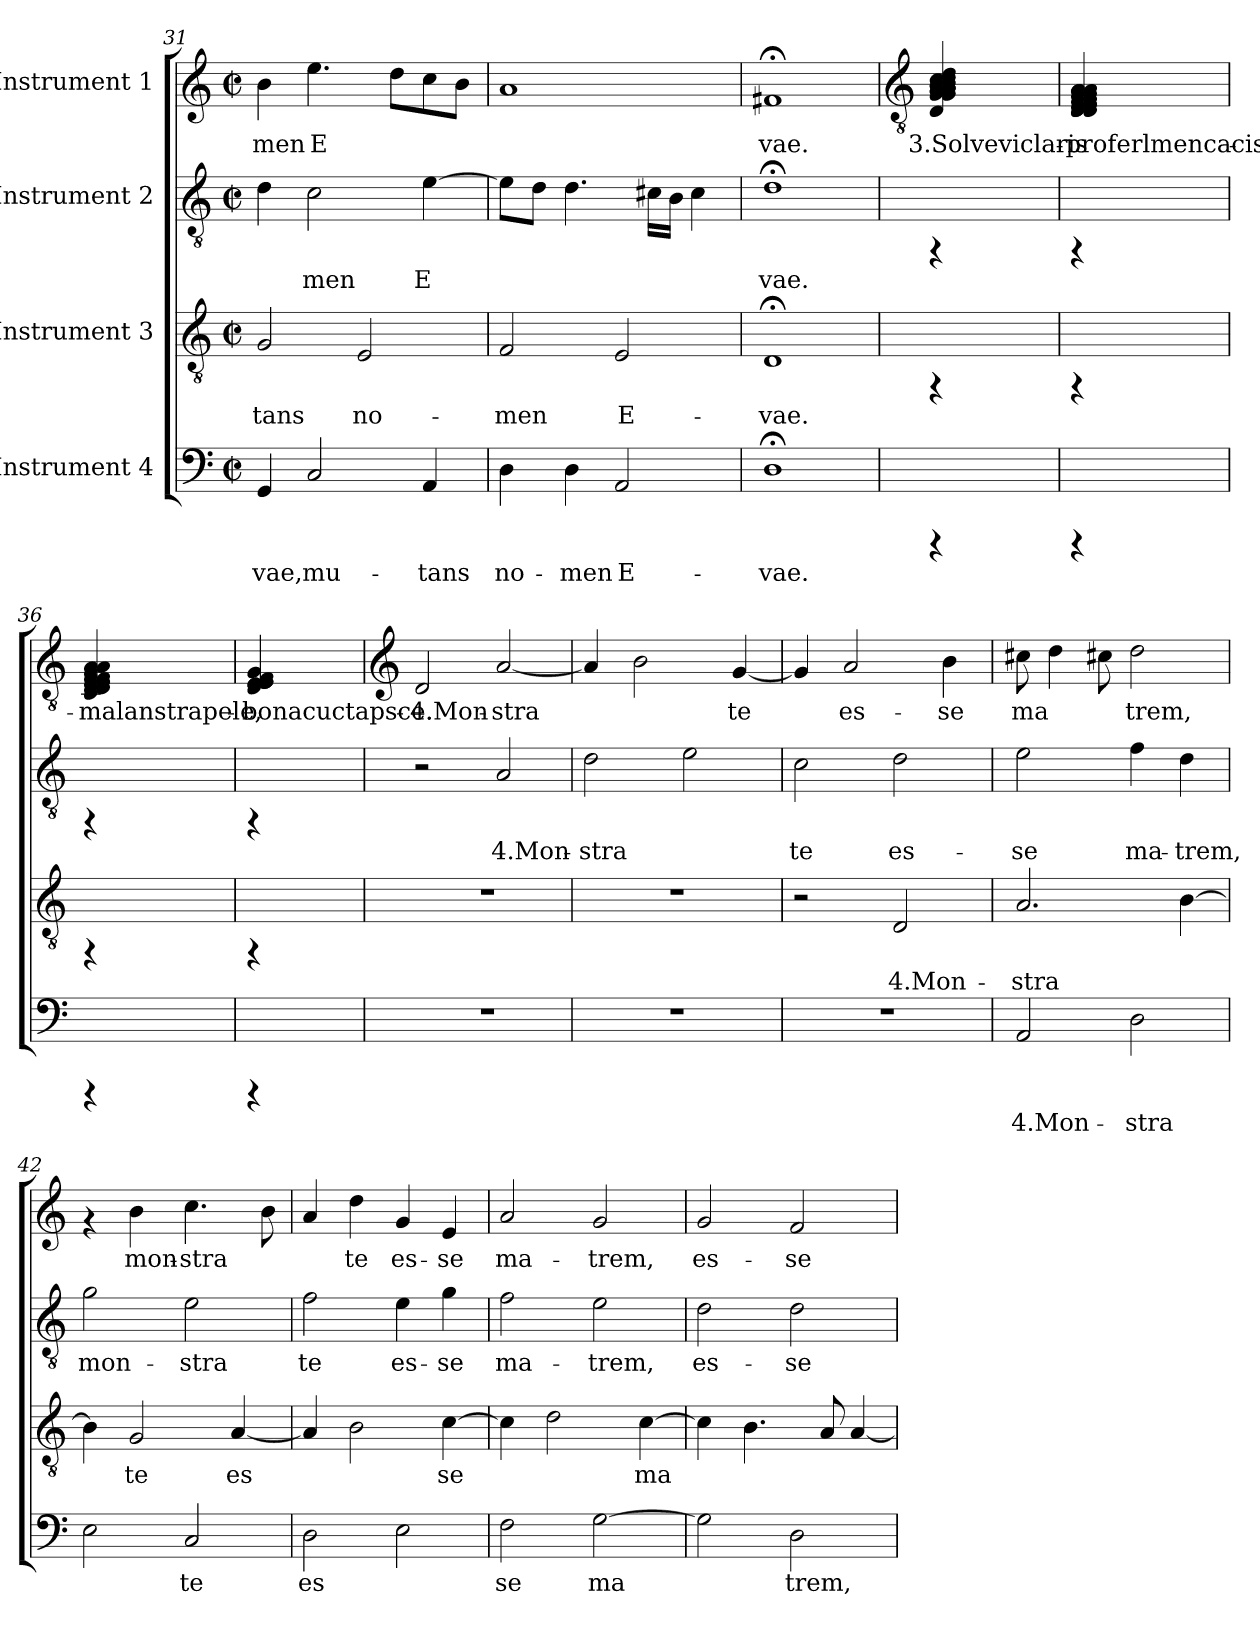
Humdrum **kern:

**kern	**text	**kern	**text	**kern	**text	**kern	**text
*part4	*part4	*part3	*part3	*part2	*part2	*part1	*part1
*staff4	*staff4	*staff3	*staff3	*staff2	*staff2	*staff1	*staff1
*I"Instrument 4	*	*I"Instrument 3	*	*I"Instrument 2	*	*I"Instrument 1	*
*clefF4	*	*clefGv2	*	*clefGv2	*	*clefG2	*
*k[]	*	*k[]	*	*k[]	*	*k[]	*
*C:	*	*C:	*	*C:	*	*C:	*
*M2/2	*	*M2/2	*	*M2/2	*	*M2/2	*
*met(c|)	*	*met(c|)	*	*met(c|)	*	*met(c|)	*
=31	=31	=31	=31	=31	=31	=31	=31
!	!LO:LY:b:rj	!	!LO:LY:b:rj	!	!LO:LY:b:rj	!	!LO:LY:b:rj
4GG/	-vae,	2G/	-tans	4d\	--	4b\	-men
!	!LO:LY:b:rj	!	!	!	!LO:LY:b:rj	!	!LO:LY:b:rj
2C/	mu-	.	.	2c\	-men	4.ee\	E-
!	!	!	!LO:LY:b:rj	!	!	!	!
.	.	2E/	no-	.	.	.	.
!	!	!	!	!	!	!	!LO:LY:b:rj
.	.	.	.	.	.	8dd\L	--
!	!LO:LY:b:rj	!	!	!	!LO:LY:b:rj	!	!LO:LY:b:rj
4AA/	-tans	.	.	[>4e\	E-	8cc\	--
!	!	!	!	!	!	!	!LO:LY:b:rj
.	.	.	.	.	.	8b\J	--
=32	=32	=32	=32	=32	=32	=32	=32
!	!LO:LY:b:rj	!	!LO:LY:b:rj	!	!LO:LY:b:rj	!	!LO:LY:b:rj
4D\	no-	2F/	-men	8e\L]	--	1a	--
!	!	!	!	!	!LO:LY:b:rj	!	!
.	.	.	.	8d\J	--	.	.
!	!LO:LY:b:rj	!	!	!	!LO:LY:b:rj	!	!
4D\	-men	.	.	4.d\	--	.	.
!	!LO:LY:b:rj	!	!LO:LY:b:rj	!	!	!	!
2AA/	E-	2E/	E-	.	.	.	.
!	!	!	!	!	!LO:LY:b:rj	!	!
.	.	.	.	16c#X\L	--	.	.
!	!	!	!	!	!LO:LY:b:rj	!	!
.	.	.	.	16B\J	--	.	.
!	!	!	!	!	!LO:LY:b:rj	!	!
.	.	.	.	4c#\	--	.	.
=33	=33	=33	=33	=33	=33	=33	=33
!	!LO:LY:b:rj	!	!LO:LY:b:rj	!	!LO:LY:b:rj	!	!LO:LY:b:rj
1D;<	-vae.	1D;<	-vae.	1d;<	-vae.	1f#X;<	-vae.
!!LO:PB:g=z
=34	=34	=34	=34	=34	=34	=34	=34
*	*	*	*	*	*	*clefGv2	*
!	!	!	!	!	!	!	!LO:LY:b:rj
4rCCC	.	4rFF	.	4rFF	.	(>(>(>4d/ 4c/ 4c/ 4B/ 4B/ 4B/ 4A/ 4A/ 4A/ 4G/ 4G/ 4D/ 4A/	3.Solveviclaris-
=35	=35	=35	=35	=35	=35	=35	=35
!	!	!	!	!	!	!	!LO:LY:b:rj
4rCCC	.	4rFF	.	4rFF	.	(>4A/ 4A/ 4A/ 4G/ 4G/ 4F/ 4F/ 4E/ 4E/ 4E/ 4D/ 4D/ 4D/	-proferlmencacis:-
!!LO:LB:g=z
=36	=36	=36	=36	=36	=36	=36	=36
!	!	!	!	!	!	!	!LO:LY:b:rj
4rCCC	.	4rFF	.	4rFF	.	(>4A/ 4A/ 4G/ 4F/ 4F/ 4E/ 4E/ 4E/ 4D/ 4D/ 4C/	-malanstrapele,-
=37	=37	=37	=37	=37	=37	=37	=37
!	!	!	!	!	!	!	!LO:LY:b:rj
4rCCC	.	4rFF	.	4rFF	.	4G/ 4F/ 4E/ 4E/ 4E/ 4E/ 4D/	-bonacuctapsce.-
!!LO:LB:g=z
=38	=38	=38	=38	=38	=38	=38	=38
*	*	*	*	*	*	*clefG2	*
!	!	!	!	!	!	!	!LO:LY:b:rj
1r	.	1r	.	2r	.	2d/	-4.Mon-
!	!	!	!	!	!LO:LY:b:rj	!	!LO:LY:b:rj
.	.	.	.	2A/	4.Mon-	[<2a/	-stra
=39	=39	=39	=39	=39	=39	=39	=39
!	!	!	!	!	!LO:LY:b:rj	!	!LO:LY:b:rj
1r	.	1r	.	2d\	-stra	4a/]	.
!	!	!	!	!	!	!	!LO:LY:b:rj
.	.	.	.	.	.	2b\	.
!	!	!	!	!	!LO:LY:b:rj	!	!
.	.	.	.	2e\	.	.	.
!	!	!	!	!	!	!	!LO:LY:b:rj
.	.	.	.	.	.	[<4g/	te
=40	=40	=40	=40	=40	=40	=40	=40
!	!	!	!	!	!LO:LY:b:rj	!	!LO:LY:b:rj
1r	.	2r	.	2c\	te	4g/]	.
!	!	!	!	!	!	!	!LO:LY:b:rj
.	.	.	.	.	.	2a/	es-
!	!	!	!LO:LY:b:rj	!	!LO:LY:b:rj	!	!
.	.	2D/	4.Mon-	2d\	es-	.	.
!	!	!	!	!	!	!	!LO:LY:b:rj
.	.	.	.	.	.	4b\	-se
=41	=41	=41	=41	=41	=41	=41	=41
!	!LO:LY:b:rj	!	!LO:LY:b:rj	!	!LO:LY:b:rj	!	!LO:LY:b:rj
2AA/	4.Mon-	2.A/	-stra	2e\	-se	8cc#X\	ma-
!	!	!	!	!	!	!	!LO:LY:b:rj
.	.	.	.	.	.	4dd\	--
!	!	!	!	!	!	!	!LO:LY:b:rj
.	.	.	.	.	.	8cc#X\	--
!	!LO:LY:b:rj	!	!	!	!LO:LY:b:rj	!	!LO:LY:b:rj
2D\	-stra	.	.	4f\	ma-	2dd\	-trem,
!	!	!	!LO:LY:b:rj	!	!LO:LY:b:rj	!	!
.	.	[>4B\	.	4d\	-trem,	.	.
=42	=42	=42	=42	=42	=42	=42	=42
!	!LO:LY:b:rj	!	!LO:LY:b:rj	!	!LO:LY:b:rj	!	!
2E\	.	4B\]	.	2g\	mon-	4rf	.
!	!	!	!LO:LY:b:rj	!	!	!	!LO:LY:b:rj
.	.	2G/	te	.	.	4b\	mon-
!	!LO:LY:b:rj	!	!	!	!LO:LY:b:rj	!	!LO:LY:b:rj
2C/	te	.	.	2e\	-stra	4.cc\	-stra
!	!	!	!LO:LY:b:rj	!	!	!	!
.	.	[<4A/	es-	.	.	.	.
!	!	!	!	!	!	!	!LO:LY:b:rj
.	.	.	.	.	.	8b\	.
=43	=43	=43	=43	=43	=43	=43	=43
!	!LO:LY:b:rj	!	!LO:LY:b:rj	!	!LO:LY:b:rj	!	!LO:LY:b:rj
2D\	es-	4A/]	--	2f\	te	4a/	.
!	!	!	!LO:LY:b:rj	!	!	!	!LO:LY:b:rj
.	.	2B\	--	.	.	4dd\	te
!	!LO:LY:b:rj	!	!	!	!LO:LY:b:rj	!	!LO:LY:b:rj
2E\	--	.	.	4e\	es-	4g/	es-
!	!	!	!LO:LY:b:rj	!	!LO:LY:b:rj	!	!LO:LY:b:rj
.	.	[>4c\	-se	4g\	-se	4e/	-se
=44	=44	=44	=44	=44	=44	=44	=44
!	!LO:LY:b:rj	!	!LO:LY:b:rj	!	!LO:LY:b:rj	!	!LO:LY:b:rj
2F\	-se	4c\]	.	2f\	ma-	2a/	ma-
!	!	!	!LO:LY:b:rj	!	!	!	!
.	.	2d\	.	.	.	.	.
!	!LO:LY:b:rj	!	!	!	!LO:LY:b:rj	!	!LO:LY:b:rj
[<2G\	ma-	.	.	2e\	-trem,	2g/	-trem,
!	!	!	!LO:LY:b:rj	!	!	!	!
.	.	[<4c\	ma-	.	.	.	.
!!LO:LB:g=z
=45	=45	=45	=45	=45	=45	=45	=45
!	!LO:LY:b:rj	!	!LO:LY:b:rj	!	!LO:LY:b:rj	!	!LO:LY:b:rj
2G\]	--	4c\]	--	2d\	es-	2g/	es-
!	!	!	!LO:LY:b:rj	!	!	!	!
.	.	4.B\	--	.	.	.	.
!	!LO:LY:b:rj	!	!	!	!LO:LY:b:rj	!	!LO:LY:b:rj
2D\	-trem,	.	.	2d\	-se	2f/	-se
!	!	!	!LO:LY:b:rj	!	!	!	!
.	.	8A/	--	.	.	.	.
!	!	!	!LO:LY:b:rj	!	!	!	!
.	.	[<4A/	--	.	.	.	.
=	=	=	=	=	=	=	=
*-	*-	*-	*-	*-	*-	*-	*-
